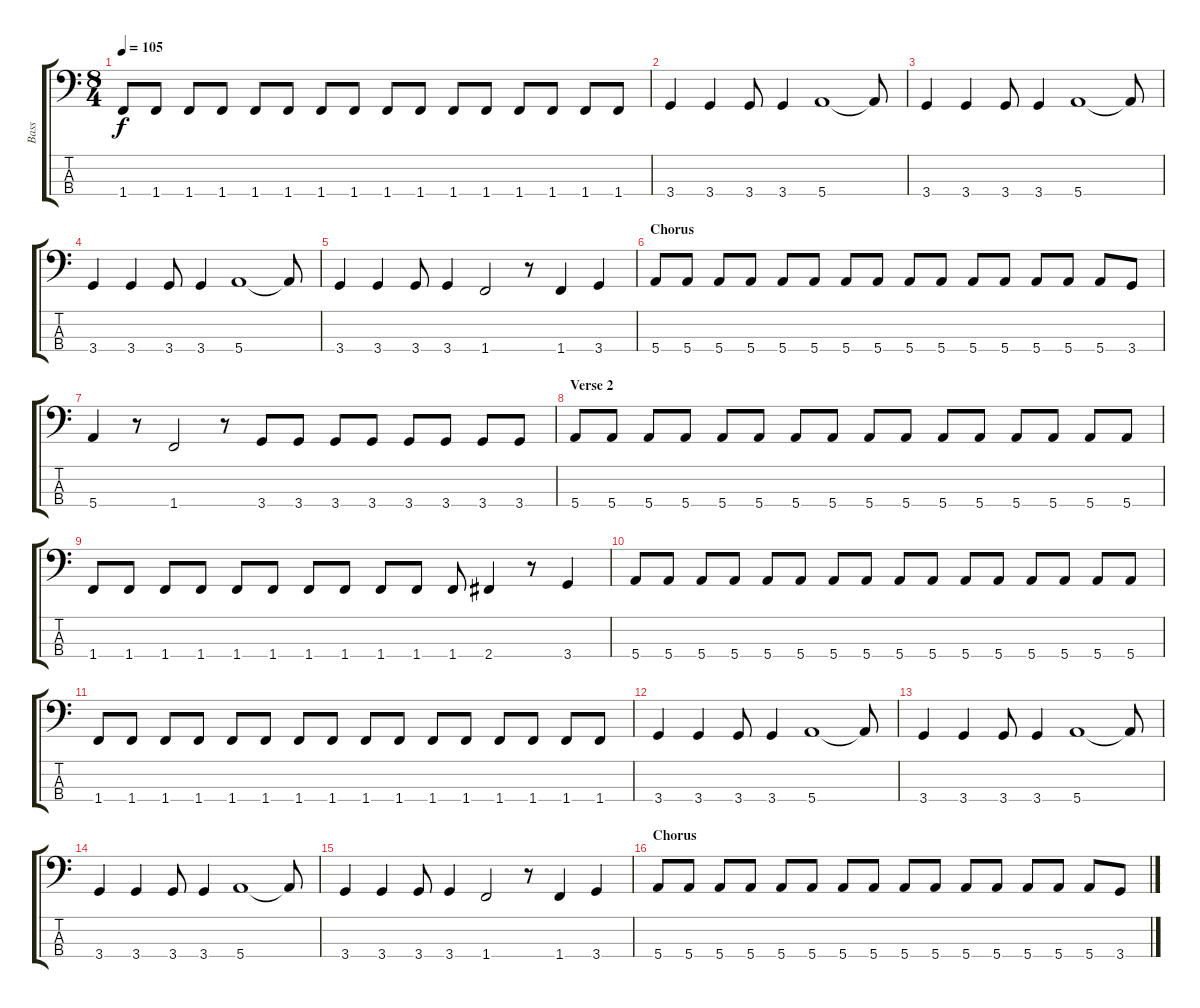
\track ("Bass" "Bass") {instrument electricbassfinger}
\staff {score tabs}
\tuning (G2 D2 A1 E1) {hide}
\ts (8 4)
\tempo 105
\clef f4
\ks c
1.4.8{dy f} 1.4.8 1.4.8 1.4.8 1.4.8 1.4.8 1.4.8 1.4.8 1.4.8 1.4.8 1.4.8 1.4.8 1.4.8 1.4.8 1.4.8 1.4.8 |
3.4.4 3.4.4 3.4.8 3.4.4 5.4.1 5.4{t}.8 |
3.4.4 3.4.4 3.4.8 3.4.4 5.4.1 5.4{t}.8 |
3.4.4 3.4.4 3.4.8 3.4.4 5.4.1 5.4{t}.8 |
3.4.4 3.4.4 3.4.8 3.4.4 1.4.2 r.8 1.4.4 3.4.4 |
\section ("" "Chorus")
5.4.8 5.4.8 5.4.8 5.4.8 5.4.8 5.4.8 5.4.8 5.4.8 5.4.8 5.4.8 5.4.8 5.4.8 5.4.8 5.4.8 5.4.8 3.4.8 |
5.4.4 r.8 1.4.2 r.8 3.4.8 3.4.8 3.4.8 3.4.8 3.4.8 3.4.8 3.4.8 3.4.8 |
\section ("" "Verse 2")
5.4.8 5.4.8 5.4.8 5.4.8 5.4.8 5.4.8 5.4.8 5.4.8 5.4.8 5.4.8 5.4.8 5.4.8 5.4.8 5.4.8 5.4.8 5.4.8 |
1.4.8 1.4.8 1.4.8 1.4.8 1.4.8 1.4.8 1.4.8 1.4.8 1.4.8 1.4.8 1.4.8 2.4.4 r.8 3.4.4 |
5.4.8 5.4.8 5.4.8 5.4.8 5.4.8 5.4.8 5.4.8 5.4.8 5.4.8 5.4.8 5.4.8 5.4.8 5.4.8 5.4.8 5.4.8 5.4.8 |
1.4.8 1.4.8 1.4.8 1.4.8 1.4.8 1.4.8 1.4.8 1.4.8 1.4.8 1.4.8 1.4.8 1.4.8 1.4.8 1.4.8 1.4.8 1.4.8 |
3.4.4 3.4.4 3.4.8 3.4.4 5.4.1 5.4{t}.8 |
3.4.4 3.4.4 3.4.8 3.4.4 5.4.1 5.4{t}.8 |
3.4.4 3.4.4 3.4.8 3.4.4 5.4.1 5.4{t}.8 |
3.4.4 3.4.4 3.4.8 3.4.4 1.4.2 r.8 1.4.4 3.4.4 |
\section ("" "Chorus")
5.4.8 5.4.8 5.4.8 5.4.8 5.4.8 5.4.8 5.4.8 5.4.8 5.4.8 5.4.8 5.4.8 5.4.8 5.4.8 5.4.8 5.4.8 3.4.8
